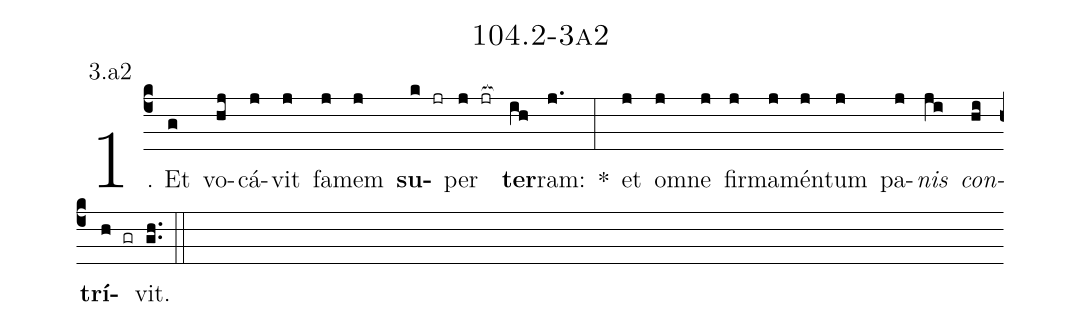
name: 104.2-3a2;
annotation: 3.a2;
%%
(c4)1. Et(g) vo(hj)cá(j)vit(j) fa(j)mem(j) <b>su</b>(k jr)per(j jr[ocb:1{]) <b>ter</b>(ih[ocb:0}])ram:(j.) *(:) et(j) om(j)ne(j) fir(j)ma(j)mén(j)tum(j) pa(j)<i>nis</i>(ji) <i>con</i>(hi)<b>trí</b>(h gr)vit.(gh..) (::)


%E(j) u(j) o(ji) u(hi) a(h) e.(gh..) (::)
